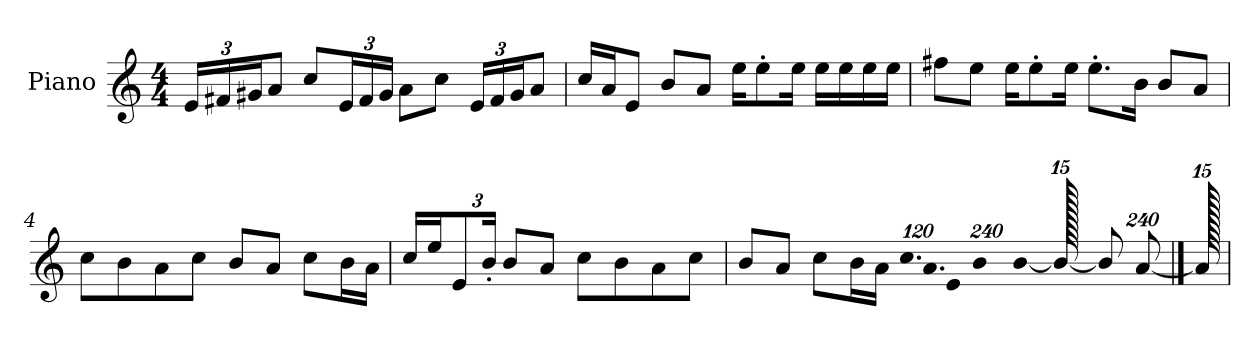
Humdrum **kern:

**kern
*part1
*staff1
*I"Piano
*I'P-no
*clefG2
*k[]
*M4/4
*MM90
*Xbrackettup
=1
24e/LL
24f#X/
24g#X/J
8a/J
8cc/L
24e/L
24f#/
24g#/JJ
8a\L
8cc\J
24e/LL
24f#/
24g#/J
8a/J
=2
16cc/LL
16a/J
8e/J
8b/L
8a/J
16ee\KL
8ee'\
16ee\Jk
16ee\LL
16ee\
16ee\
16ee\JJ
=3
8ff#X\L
8ee\J
16ee\KL
8ee'\
16ee\Jk
8.ee'\L
16b\Jk
8b/L
8a/J
!!LO:LB:g=z
=4
8cc\L
8b\
8a\
8cc\J
8b/L
8a/J
8cc\L
16b\L
16a\JJ
=5
16cc/LL
16ee/J
12e/
24b'/Jk
8b/L
8a/J
8cc\L
8b\
8a\
8cc\J
=6
8b/L
8a/J
8cc\L
16b\L
16a\JJ
!LO:N:vis=32.
1920%103cc/LLL
!LO:N:vis=32.
1920%103a/J
!LO:N:vis=16
1920%137e/
!LO:N:vis=32
640%23b/L
[480%17b/JJ
1920b/_
8b/L]
[1920%239a/J
==7
1920a/]
=
*-
